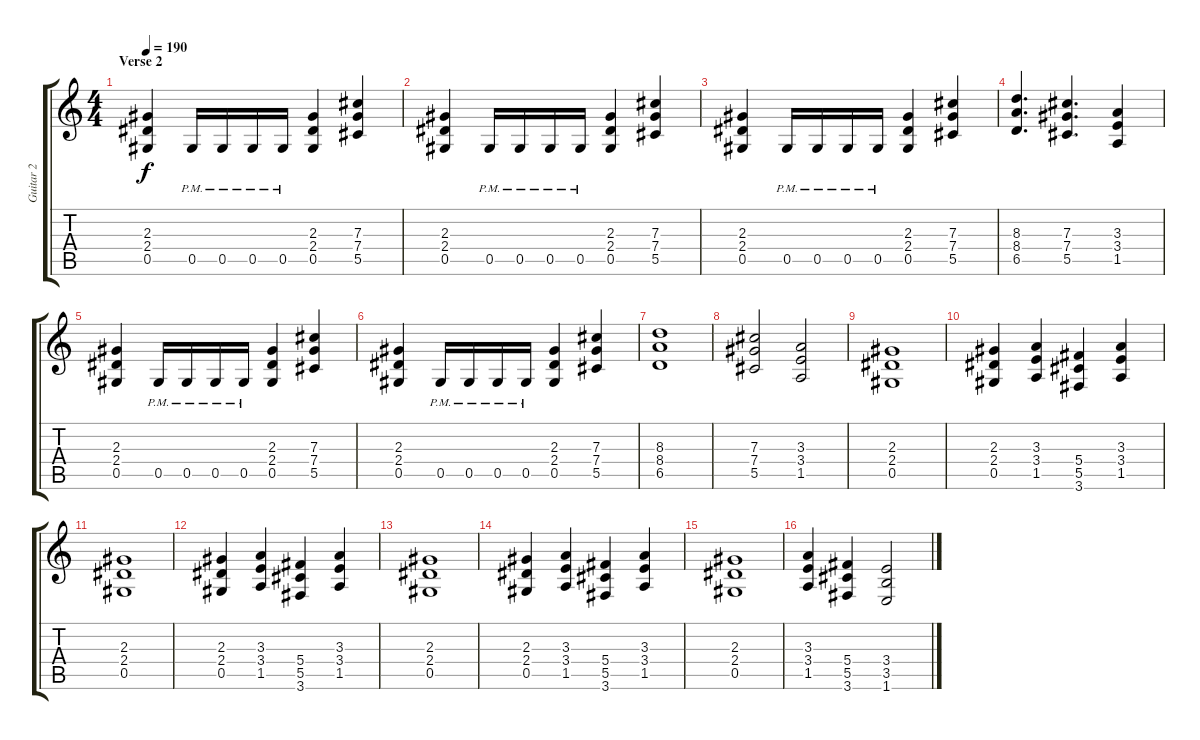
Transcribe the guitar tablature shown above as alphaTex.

\track ("Guitar 2" "Guitar 2") {instrument distortionguitar}
\staff {score tabs}
\tuning (Eb4 Bb3 Gb3 Db3 Ab2 Eb2) {hide}
\ts (4 4)
\section ("" "Verse 2")
\tempo 190
\clef g2
\ks c
(2.3 2.4 0.5).4{dy f balance 8} 0.5{pm}.16 0.5{pm}.16 0.5{pm}.16 0.5{pm}.16 (2.3 2.4 0.5).4 (7.3 7.4 5.5).4 |
(2.3 2.4 0.5).4 0.5{pm}.16 0.5{pm}.16 0.5{pm}.16 0.5{pm}.16 (2.3 2.4 0.5).4 (7.3 7.4 5.5).4 |
(2.3 2.4 0.5).4 0.5{pm}.16 0.5{pm}.16 0.5{pm}.16 0.5{pm}.16 (2.3 2.4 0.5).4 (7.3 7.4 5.5).4 |
(8.3 8.4 6.5).4{d} (7.3 7.4 5.5).4{d} (3.3 3.4 1.5).4 |
(2.3 2.4 0.5).4 0.5{pm}.16 0.5{pm}.16 0.5{pm}.16 0.5{pm}.16 (2.3 2.4 0.5).4 (7.3 7.4 5.5).4 |
(2.3 2.4 0.5).4 0.5{pm}.16 0.5{pm}.16 0.5{pm}.16 0.5{pm}.16 (2.3 2.4 0.5).4 (7.3 7.4 5.5).4 |
(8.3 8.4 6.5).1 |
(7.3 7.4 5.5).2 (3.3 3.4 1.5).2 |
(2.3 2.4 0.5).1 |
(2.3 2.4 0.5).4 (3.3 3.4 1.5).4 (5.4 5.5 3.6).4 (3.3 3.4 1.5).4 |
(2.3 2.4 0.5).1 |
(2.3 2.4 0.5).4 (3.3 3.4 1.5).4 (5.4 5.5 3.6).4 (3.3 3.4 1.5).4 |
(2.3 2.4 0.5).1 |
(2.3 2.4 0.5).4 (3.3 3.4 1.5).4 (5.4 5.5 3.6).4 (3.3 3.4 1.5).4 |
(2.3 2.4 0.5).1 |
(3.3 3.4 1.5).4 (5.4 5.5 3.6).4 (3.4 3.5 1.6).2
